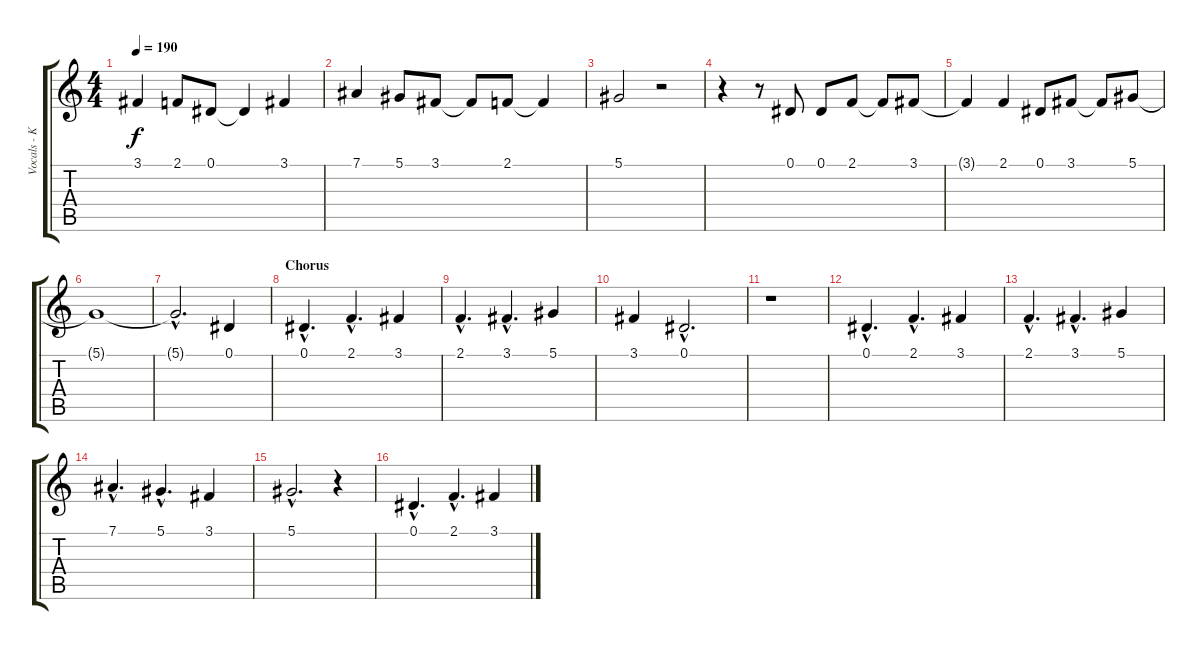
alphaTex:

\track ("Vocals - Kai Hansen" "Vocals - K") {instrument choiraahs}
\staff {score tabs}
\tuning (Eb4 Bb3 Gb3 Db3 Ab2 Eb2) {hide}
\ts (4 4)
\tempo 190
\clef g2
\ks c
3.1.4{dy f} 2.1.8 0.1.8 0.1{t}.4 3.1.4 |
7.1.4 5.1.8 3.1.8 3.1{t}.8 2.1.8 2.1{t}.4 |
5.1.2 r.2 |
r.4 r.8 0.1.8 0.1.8 2.1.8 2.1{t}.8 3.1.8 |
3.1{t}.4 2.1.4 0.1.8 3.1.8 3.1{t}.8 5.1.8 |
5.1{t}.1 |
5.1{hac t}.2{d} 0.1.4 |
\section ("" "Chorus")
0.1{hac}.4{d} 2.1{hac}.4{d} 3.1.4 |
2.1{hac}.4{d} 3.1{hac}.4{d} 5.1.4 |
3.1.4 0.1{hac}.2{d} |
r.1 |
0.1{hac}.4{d} 2.1{hac}.4{d} 3.1.4 |
2.1{hac}.4{d} 3.1{hac}.4{d} 5.1.4 |
7.1{hac}.4{d} 5.1{hac}.4{d} 3.1.4 |
5.1{hac}.2{d} r.4 |
0.1{hac}.4{d} 2.1{hac}.4{d} 3.1.4
